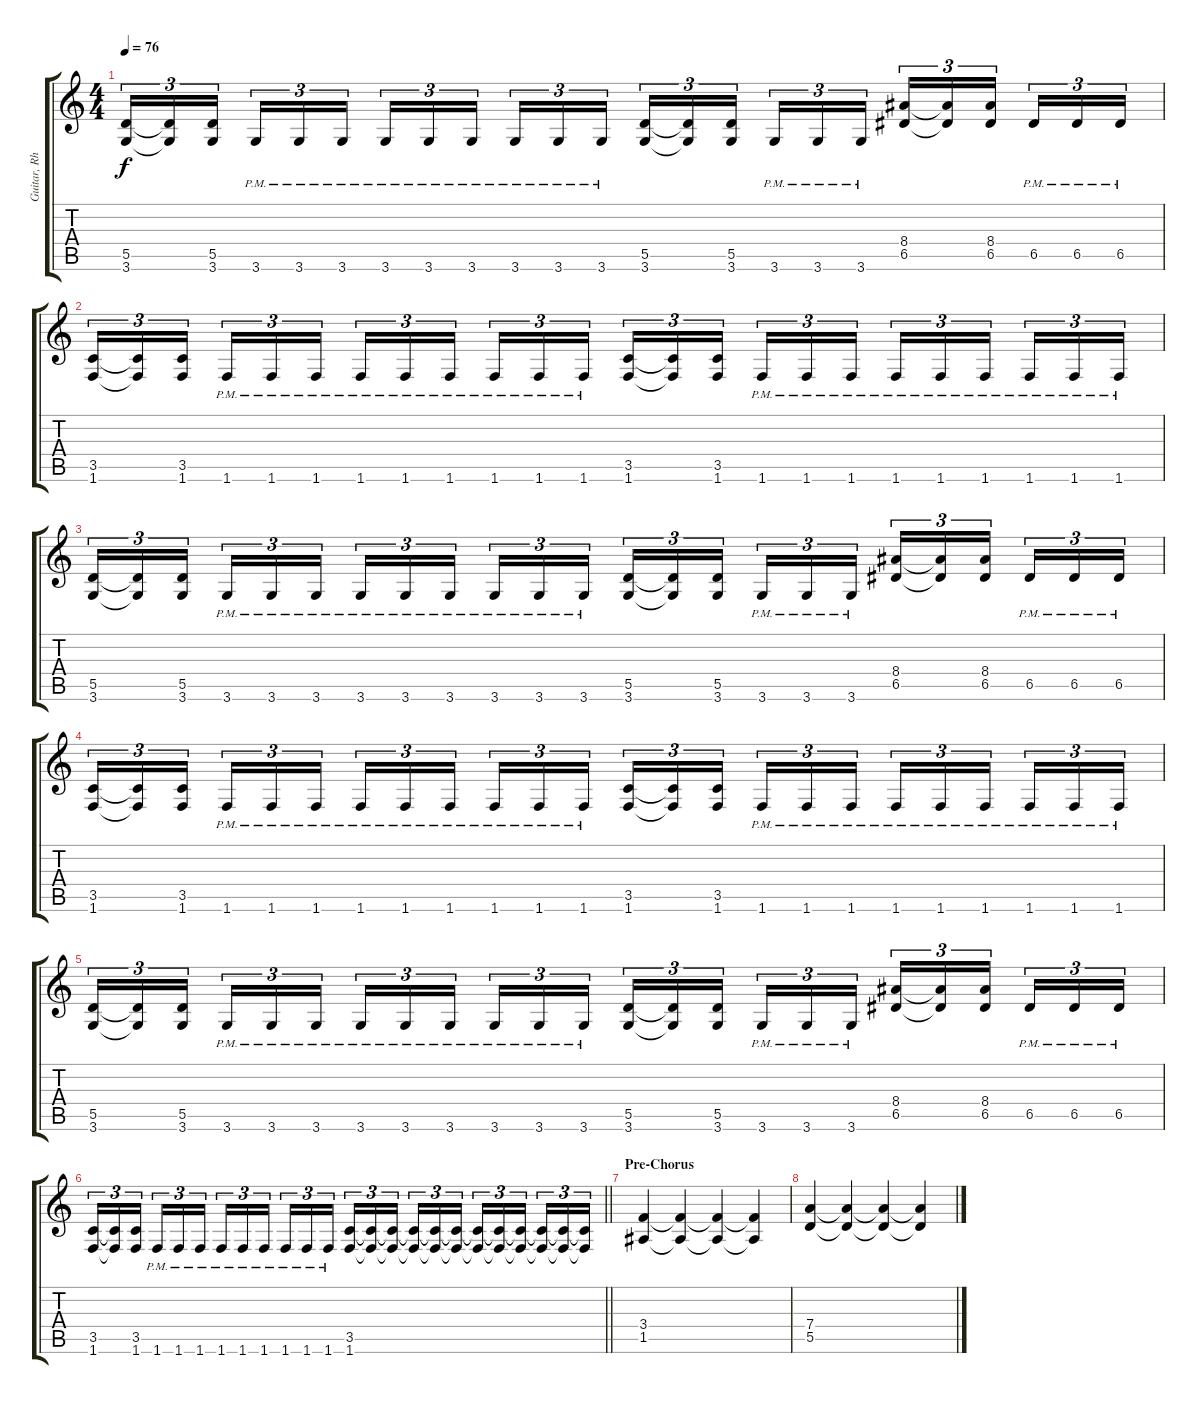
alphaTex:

\track ("Guitar, Rhythm" "Guitar, Rh") {instrument overdrivenguitar}
\staff {score tabs}
\tuning (E4 B3 G3 D3 A2 E2) {hide}
\ts (4 4)
\tempo 76
\clef g2
\ks c
(5.5 3.6).16{tu (3 2) dy f} (5.5{t} 3.6{t}).16{tu (3 2)} (5.5 3.6).16{tu (3 2) beam splitsecondary} 3.6{pm}.16{tu (3 2)} 3.6{pm}.16{tu (3 2)} 3.6{pm}.16{tu (3 2)} 3.6{pm}.16{tu (3 2)} 3.6{pm}.16{tu (3 2)} 3.6{pm}.16{tu (3 2) beam splitsecondary} 3.6{pm}.16{tu (3 2)} 3.6{pm}.16{tu (3 2)} 3.6{pm}.16{tu (3 2)} (5.5 3.6).16{tu (3 2)} (5.5{t} 3.6{t}).16{tu (3 2)} (5.5 3.6).16{tu (3 2) beam splitsecondary} 3.6{pm}.16{tu (3 2)} 3.6{pm}.16{tu (3 2)} 3.6{pm}.16{tu (3 2)} (8.4 6.5).16{tu (3 2)} (8.4{t} 6.5{t}).16{tu (3 2)} (8.4 6.5).16{tu (3 2) beam splitsecondary} 6.5{pm}.16{tu (3 2)} 6.5{pm}.16{tu (3 2)} 6.5{pm}.16{tu (3 2)} |
(3.5 1.6).16{tu (3 2)} (3.5{t} 1.6{t}).16{tu (3 2)} (3.5 1.6).16{tu (3 2) beam splitsecondary} 1.6{pm}.16{tu (3 2)} 1.6{pm}.16{tu (3 2)} 1.6{pm}.16{tu (3 2)} 1.6{pm}.16{tu (3 2)} 1.6{pm}.16{tu (3 2)} 1.6{pm}.16{tu (3 2) beam splitsecondary} 1.6{pm}.16{tu (3 2)} 1.6{pm}.16{tu (3 2)} 1.6{pm}.16{tu (3 2)} (3.5 1.6).16{tu (3 2)} (3.5{t} 1.6{t}).16{tu (3 2)} (3.5 1.6).16{tu (3 2) beam splitsecondary} 1.6{pm}.16{tu (3 2)} 1.6{pm}.16{tu (3 2)} 1.6{pm}.16{tu (3 2)} 1.6{pm}.16{tu (3 2)} 1.6{pm}.16{tu (3 2)} 1.6{pm}.16{tu (3 2) beam splitsecondary} 1.6{pm}.16{tu (3 2)} 1.6{pm}.16{tu (3 2)} 1.6{pm}.16{tu (3 2)} |
(5.5 3.6).16{tu (3 2)} (5.5{t} 3.6{t}).16{tu (3 2)} (5.5 3.6).16{tu (3 2) beam splitsecondary} 3.6{pm}.16{tu (3 2)} 3.6{pm}.16{tu (3 2)} 3.6{pm}.16{tu (3 2)} 3.6{pm}.16{tu (3 2)} 3.6{pm}.16{tu (3 2)} 3.6{pm}.16{tu (3 2) beam splitsecondary} 3.6{pm}.16{tu (3 2)} 3.6{pm}.16{tu (3 2)} 3.6{pm}.16{tu (3 2)} (5.5 3.6).16{tu (3 2)} (5.5{t} 3.6{t}).16{tu (3 2)} (5.5 3.6).16{tu (3 2) beam splitsecondary} 3.6{pm}.16{tu (3 2)} 3.6{pm}.16{tu (3 2)} 3.6{pm}.16{tu (3 2)} (8.4 6.5).16{tu (3 2)} (8.4{t} 6.5{t}).16{tu (3 2)} (8.4 6.5).16{tu (3 2) beam splitsecondary} 6.5{pm}.16{tu (3 2)} 6.5{pm}.16{tu (3 2)} 6.5{pm}.16{tu (3 2)} |
(3.5 1.6).16{tu (3 2)} (3.5{t} 1.6{t}).16{tu (3 2)} (3.5 1.6).16{tu (3 2) beam splitsecondary} 1.6{pm}.16{tu (3 2)} 1.6{pm}.16{tu (3 2)} 1.6{pm}.16{tu (3 2)} 1.6{pm}.16{tu (3 2)} 1.6{pm}.16{tu (3 2)} 1.6{pm}.16{tu (3 2) beam splitsecondary} 1.6{pm}.16{tu (3 2)} 1.6{pm}.16{tu (3 2)} 1.6{pm}.16{tu (3 2)} (3.5 1.6).16{tu (3 2)} (3.5{t} 1.6{t}).16{tu (3 2)} (3.5 1.6).16{tu (3 2) beam splitsecondary} 1.6{pm}.16{tu (3 2)} 1.6{pm}.16{tu (3 2)} 1.6{pm}.16{tu (3 2)} 1.6{pm}.16{tu (3 2)} 1.6{pm}.16{tu (3 2)} 1.6{pm}.16{tu (3 2) beam splitsecondary} 1.6{pm}.16{tu (3 2)} 1.6{pm}.16{tu (3 2)} 1.6{pm}.16{tu (3 2)} |
(5.5 3.6).16{tu (3 2)} (5.5{t} 3.6{t}).16{tu (3 2)} (5.5 3.6).16{tu (3 2) beam splitsecondary} 3.6{pm}.16{tu (3 2)} 3.6{pm}.16{tu (3 2)} 3.6{pm}.16{tu (3 2)} 3.6{pm}.16{tu (3 2)} 3.6{pm}.16{tu (3 2)} 3.6{pm}.16{tu (3 2) beam splitsecondary} 3.6{pm}.16{tu (3 2)} 3.6{pm}.16{tu (3 2)} 3.6{pm}.16{tu (3 2)} (5.5 3.6).16{tu (3 2)} (5.5{t} 3.6{t}).16{tu (3 2)} (5.5 3.6).16{tu (3 2) beam splitsecondary} 3.6{pm}.16{tu (3 2)} 3.6{pm}.16{tu (3 2)} 3.6{pm}.16{tu (3 2)} (8.4 6.5).16{tu (3 2)} (8.4{t} 6.5{t}).16{tu (3 2)} (8.4 6.5).16{tu (3 2) beam splitsecondary} 6.5{pm}.16{tu (3 2)} 6.5{pm}.16{tu (3 2)} 6.5{pm}.16{tu (3 2)} |
\barLineRight lightlight
(3.5 1.6).16{tu (3 2)} (3.5{t} 1.6{t}).16{tu (3 2)} (3.5 1.6).16{tu (3 2) beam splitsecondary} 1.6{pm}.16{tu (3 2)} 1.6{pm}.16{tu (3 2)} 1.6{pm}.16{tu (3 2)} 1.6{pm}.16{tu (3 2)} 1.6{pm}.16{tu (3 2)} 1.6{pm}.16{tu (3 2) beam splitsecondary} 1.6{pm}.16{tu (3 2)} 1.6{pm}.16{tu (3 2)} 1.6{pm}.16{tu (3 2)} (3.5 1.6).16{tu (3 2)} (3.5{t} 1.6{t}).16{tu (3 2)} (3.5{t} 1.6{t}).16{tu (3 2) beam splitsecondary} (3.5{t} 1.6{t}).16{tu (3 2)} (3.5{t} 1.6{t}).16{tu (3 2)} (3.5{t} 1.6{t}).16{tu (3 2)} (3.5{t} 1.6{t}).16{tu (3 2)} (3.5{t} 1.6{t}).16{tu (3 2)} (3.5{t} 1.6{t}).16{tu (3 2) beam splitsecondary} (3.5{t} 1.6{t}).16{tu (3 2)} (3.5{t} 1.6{t}).16{tu (3 2)} (3.5{t} 1.6{t}).16{tu (3 2)} |
\section ("" "Pre-Chorus")
(3.4 1.5).4 (3.4{t} 1.5{t}).4 (3.4{t} 1.5{t}).4 (3.4{t} 1.5{t}).4 |
(7.4 5.5).4 (7.4{t} 5.5{t}).4 (7.4{t} 5.5{t}).4 (7.4{t} 5.5{t}).4
